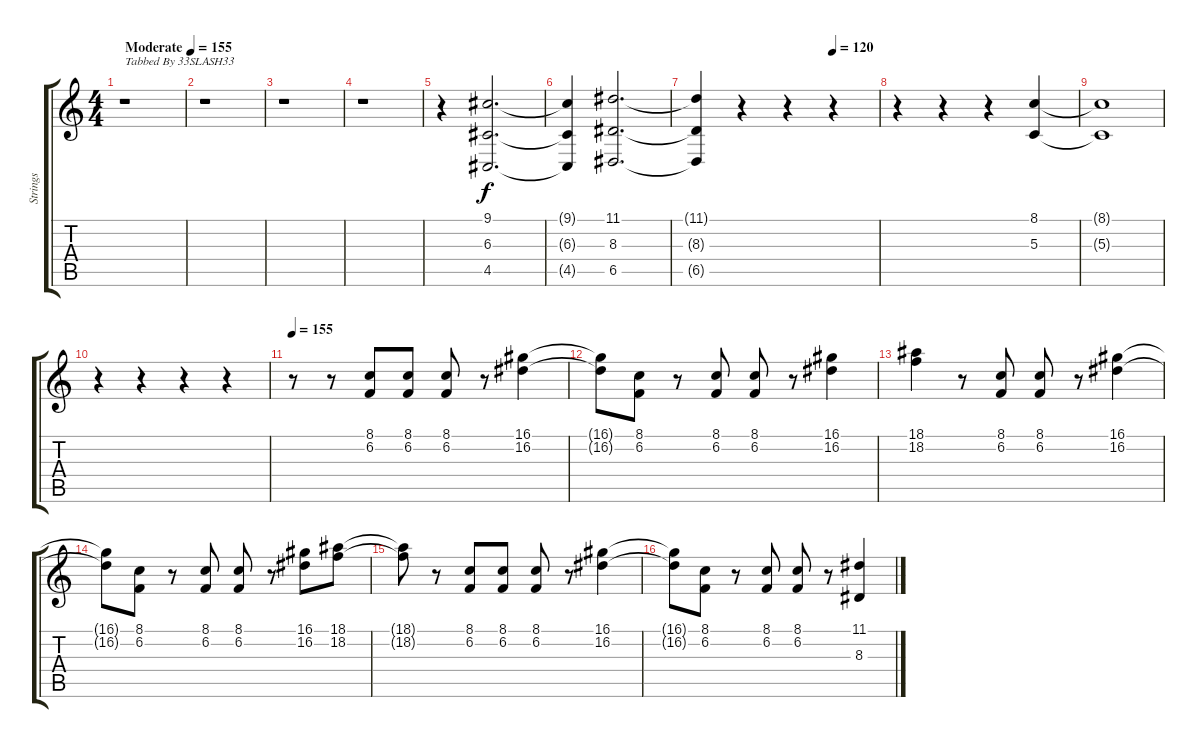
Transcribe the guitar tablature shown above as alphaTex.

\track ("Strings" "Strings") {instrument stringensemble1}
\staff {score tabs}
\tuning (E4 B3 G3 D3 A2 E2) {hide}
\ts (4 4)
\tempo (155 "Moderate")
\clef g2
\ks c
r.1{txt "Tabbed By 33SLASH33" dy f instrument stringensemble1} |
r.1 |
r.1 |
r.1 |
r.4 (9.1 6.3 4.5).2{d} |
(9.1{t} 6.3{t} 4.5{t}).4 (11.1 8.3 6.5).2{d} |
\tempo (120 0.75)
(11.1{t} 8.3{t} 6.5{t}).4 r.4 r.4 r.4 |
r.4 r.4 r.4 (8.1 5.3).4 |
(8.1{t} 5.3{t}).1 |
r.4 r.4 r.4 r.4 |
\tempo 155
r.8 r.8 (8.1 6.2).8 (8.1 6.2).8 (8.1 6.2).8 r.8 (16.1 16.2).4 |
(16.1{t} 16.2{t}).8 (8.1 6.2).8 r.8 (8.1 6.2).8 (8.1 6.2).8 r.8 (16.1 16.2).4 |
(18.1 18.2).4 r.8 (8.1 6.2).8 (8.1 6.2).8 r.8 (16.1 16.2).4 |
(16.1{t} 16.2{t}).8 (8.1 6.2).8 r.8 (8.1 6.2).8 (8.1 6.2).8 r.8 (16.1 16.2).8 (18.1 18.2).8 |
(18.1{t} 18.2{t}).8 r.8 (8.1 6.2).8 (8.1 6.2).8 (8.1 6.2).8 r.8 (16.1 16.2).4 |
(16.1{t} 16.2{t}).8 (8.1 6.2).8 r.8 (8.1 6.2).8 (8.1 6.2).8 r.8 (11.1 8.3).4
